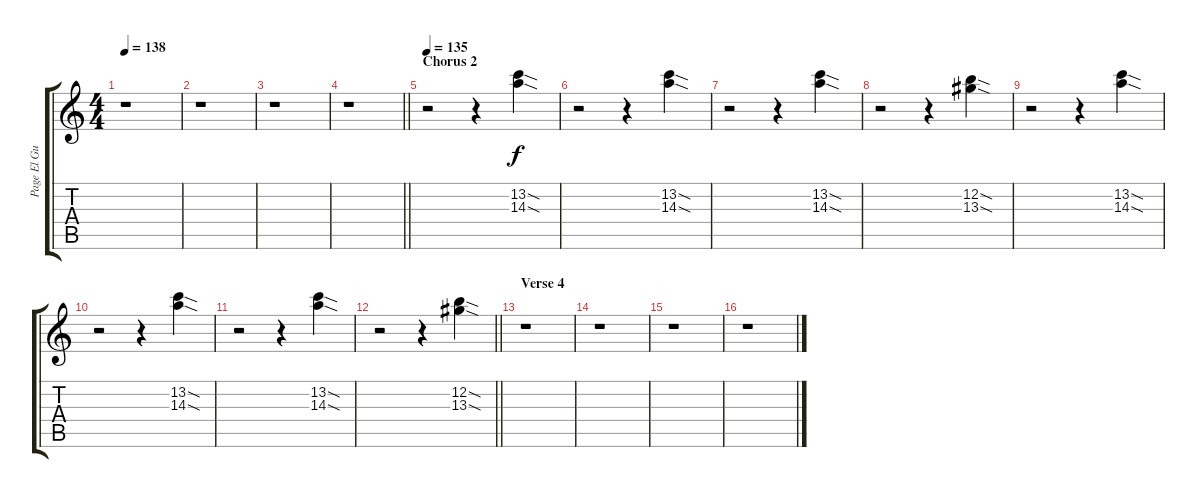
\track ("Page El Guitar Lead" "Page El Gu") {instrument overdrivenguitar}
\staff {score tabs}
\tuning (E4 B3 G3 D3 A2 E2) {hide}
\ts (4 4)
\tempo 138
\clef g2
\ks aminor
r.1{dy f} |
r.1 |
r.1 |
\barLineRight lightlight
r.1 |
\section ("" "Chorus 2")
\tempo 135
r.2 r.4 (13.2{sod} 14.3{sod}).4 |
r.2 r.4 (13.2{sod} 14.3{sod}).4 |
r.2 r.4 (13.2{sod} 14.3{sod}).4 |
r.2 r.4 (12.2{sod} 13.3{sod}).4 |
r.2 r.4 (13.2{sod} 14.3{sod}).4 |
r.2 r.4 (13.2{sod} 14.3{sod}).4 |
r.2 r.4 (13.2{sod} 14.3{sod}).4 |
\barLineRight lightlight
r.2 r.4 (12.2{sod} 13.3{sod}).4 |
\section ("" "Verse 4")
r.1 |
r.1 |
r.1 |
r.1
